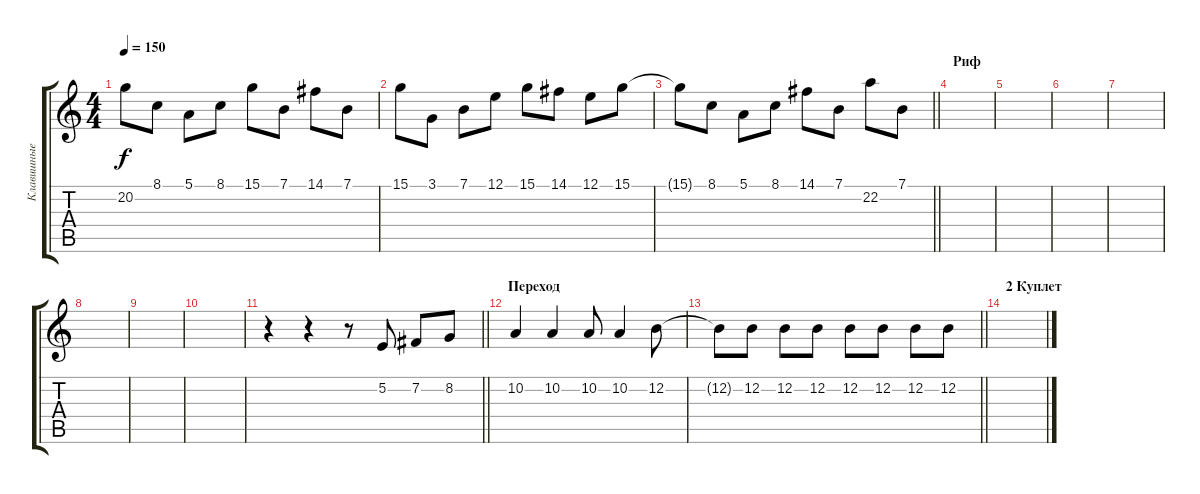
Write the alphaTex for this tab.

\track ("Клавишные 1" "Клавишные ") {instrument lead2sawtooth}
\staff {score tabs}
\tuning (E4 B3 G3 D3 A2 E2) {hide}
\ts (4 4)
\tempo 150
\clef g2
\ks c
20.2{t}.8{dy f} 8.1.8 5.1.8 8.1.8 15.1.8 7.1.8 14.1.8 7.1.8 |
15.1.8 3.1.8 7.1.8 12.1.8 15.1.8 14.1.8 12.1.8 15.1.8 |
\barLineRight lightlight
15.1{t}.8 8.1.8 5.1.8 8.1.8 14.1.8 7.1.8 22.2.8 7.1.8 |
\section ("" "Риф")
|
|
|
|
|
|
|
\barLineRight lightlight
r.4 r.4 r.8 5.2.8 7.2.8 8.2.8 |
\section ("" "Переход")
10.2.4 10.2.4 10.2.8 10.2.4 12.2.8 |
\barLineRight lightlight
12.2{t}.8 12.2.8 12.2.8 12.2.8 12.2.8 12.2.8 12.2.8 12.2.8 |
\section ("" "2 Куплет")
